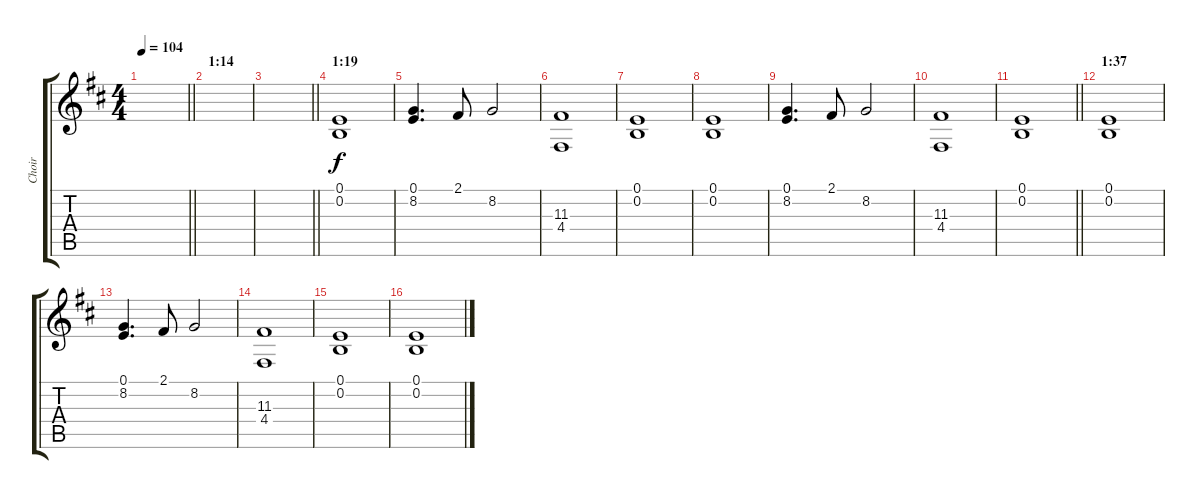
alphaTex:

\track ("Choir" "Choir") {instrument choiraahs}
\staff {score tabs}
\tuning (E4 B3 G3 D3 A2 E2) {hide}
\ts (4 4)
\tempo 104
\clef g2
\barLineRight lightlight
\ks d
|
\section ("" "1:14")
|
\barLineRight lightlight
|
\section ("" "1:19")
(0.1 0.2).1 |
(0.1 8.2).4{d} 2.1.8 8.2.2 |
(11.3 4.4).1 |
(0.1 0.2).1 |
(0.1 0.2).1 |
(0.1 8.2).4{d} 2.1.8 8.2.2 |
(11.3 4.4).1 |
\barLineRight lightlight
(0.1 0.2).1 |
\section ("" "1:37")
(0.1 0.2).1 |
(0.1 8.2).4{d} 2.1.8 8.2.2 |
(11.3 4.4).1 |
(0.1 0.2).1 |
(0.1 0.2).1
